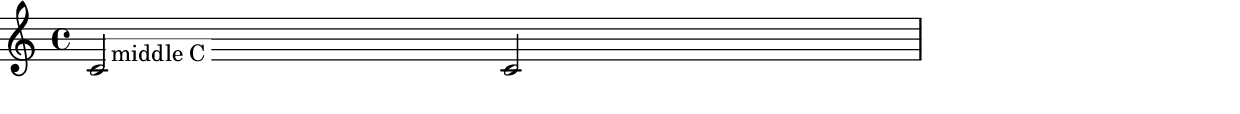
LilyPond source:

%% Generated by lilypond-book
%% Options: [exampleindent=10.16\mm,indent=0\mm,line-width=160\mm,paper-height=845.047\pt,paper-width=597.508\pt,papersize='(cons (* 597.508 pt) (* 845.047 pt))]
\include "lilypond-book-preamble.ly"


% ****************************************************************
% Start cut-&-pastable-section
% ****************************************************************

#(ly:set-option 'eps-box-padding 3.000000)



\paper {
  #(set-paper-size '(cons (* 597.508 pt) (* 845.047 pt)))
  indent = 0\mm
  line-width = 160\mm
  % offset the left padding, also add 1mm as lilypond creates cropped
  % images with a little space on the right
  line-width = #(- line-width (* mm  3.000000) (* mm 1))
}

\layout {
  
}




% ****************************************************************
% ly snippet:
% ****************************************************************
\sourcefilename "snippets/blanking-staff-lines-using-the--whiteout-command.ly"
\sourcefileline 0
%% DO NOT EDIT this file manually; it was automatically
%% generated from the LilyPond Wiki
%% (https://wiki.lilypond.community).
%%
%% Make any changes in the Wiki itself, or in
%% `Documentation/snippets/new/`, then run
%% `scripts/auxiliar/makelsr.pl`.
%%
%% This file is in the public domain.

\version "2.24.0"

\header {
%% Translation of GIT committish: a8a85e19654e46d725563e6deba44083ef137a2c
  texidocja = "
@code{\\whiteout} コマンドは、マークアップの背景を白色の長方形で@c
囲みます。譜線はほとんどの Grob より下のレイヤにあるため、@c
この白色の長方形は他の Grob と重ならなくなります。
"
  doctitleja = "\\whiteout コマンドで譜線を隠す"

%% Translation of GIT committish: 41a008e75e2fe29536406cdf0d71c32a4606f2b8
  texidocfr = "
L'instruction @code{\\whiteout} intercale un rectangle blanc
contenant un @emph{markup}.  Dans la mesure où les lignes de la portée
sont à un niveau inférieur à la plupart des autres objets graphiques, ce
cache ne devrait pas masquer d'autres éléments.
"

  doctitlefr = "Blanchiment de lignes de portée avec la commande @code{\\whiteout}"

%% Translation of GIT committish: b35da384a3367d8ee49a28f697c0ae8fb88b2e1e
  texidoces = "
La instrucción @code{\\whiteout} intercala un rectángulo blanco
debajo de un elemento de marcado.  Este rectángulo blanco no tapa
a ningún otro objeto gráfico, puesto que las líneas del pentagrama
están en una capa inferior a la de la mayor parte de los otros
objetos.
"
  doctitlees = "Poner en blanco las líneas del pentagrama utilizando la instrucción @code{\\whiteout}"

%% Translation of GIT committish: 85559b2545524db25e44ef7360aff31cbc85e191
  texidocca = "
L'ordre @code{\\whiteout} intercala un rectangle blanc a sota
d'un element de marcatge.  Aquest rectangle blanc no tapa a cap
altre objecte gràfic, atès que les línies del pentagrama
estan en una capa inferior a la de la major part dels altres
objectes.

"
  doctitleca = "Posar en blanc les línies del utilitzant l'ordre \\whiteout"

  categories = "Editorial annotations, Really cool, Text"

  texidoc = "
The @code{\\whiteout} command underlays a markup with a white box.
Since staff lines are in a lower layer than most other grobs, this
white box will not overlap any other grob.
"

  doctitle = "Blanking staff lines using the \\whiteout command"
} % begin verbatim


\layout {
  ragged-right = ##f
}

\relative c' {
  \override TextScript.extra-offset = #'(2 . 4)
  c2-\markup { \whiteout \pad-markup #0.5 "middle C" } c
}



% ****************************************************************
% end ly snippet
% ****************************************************************
